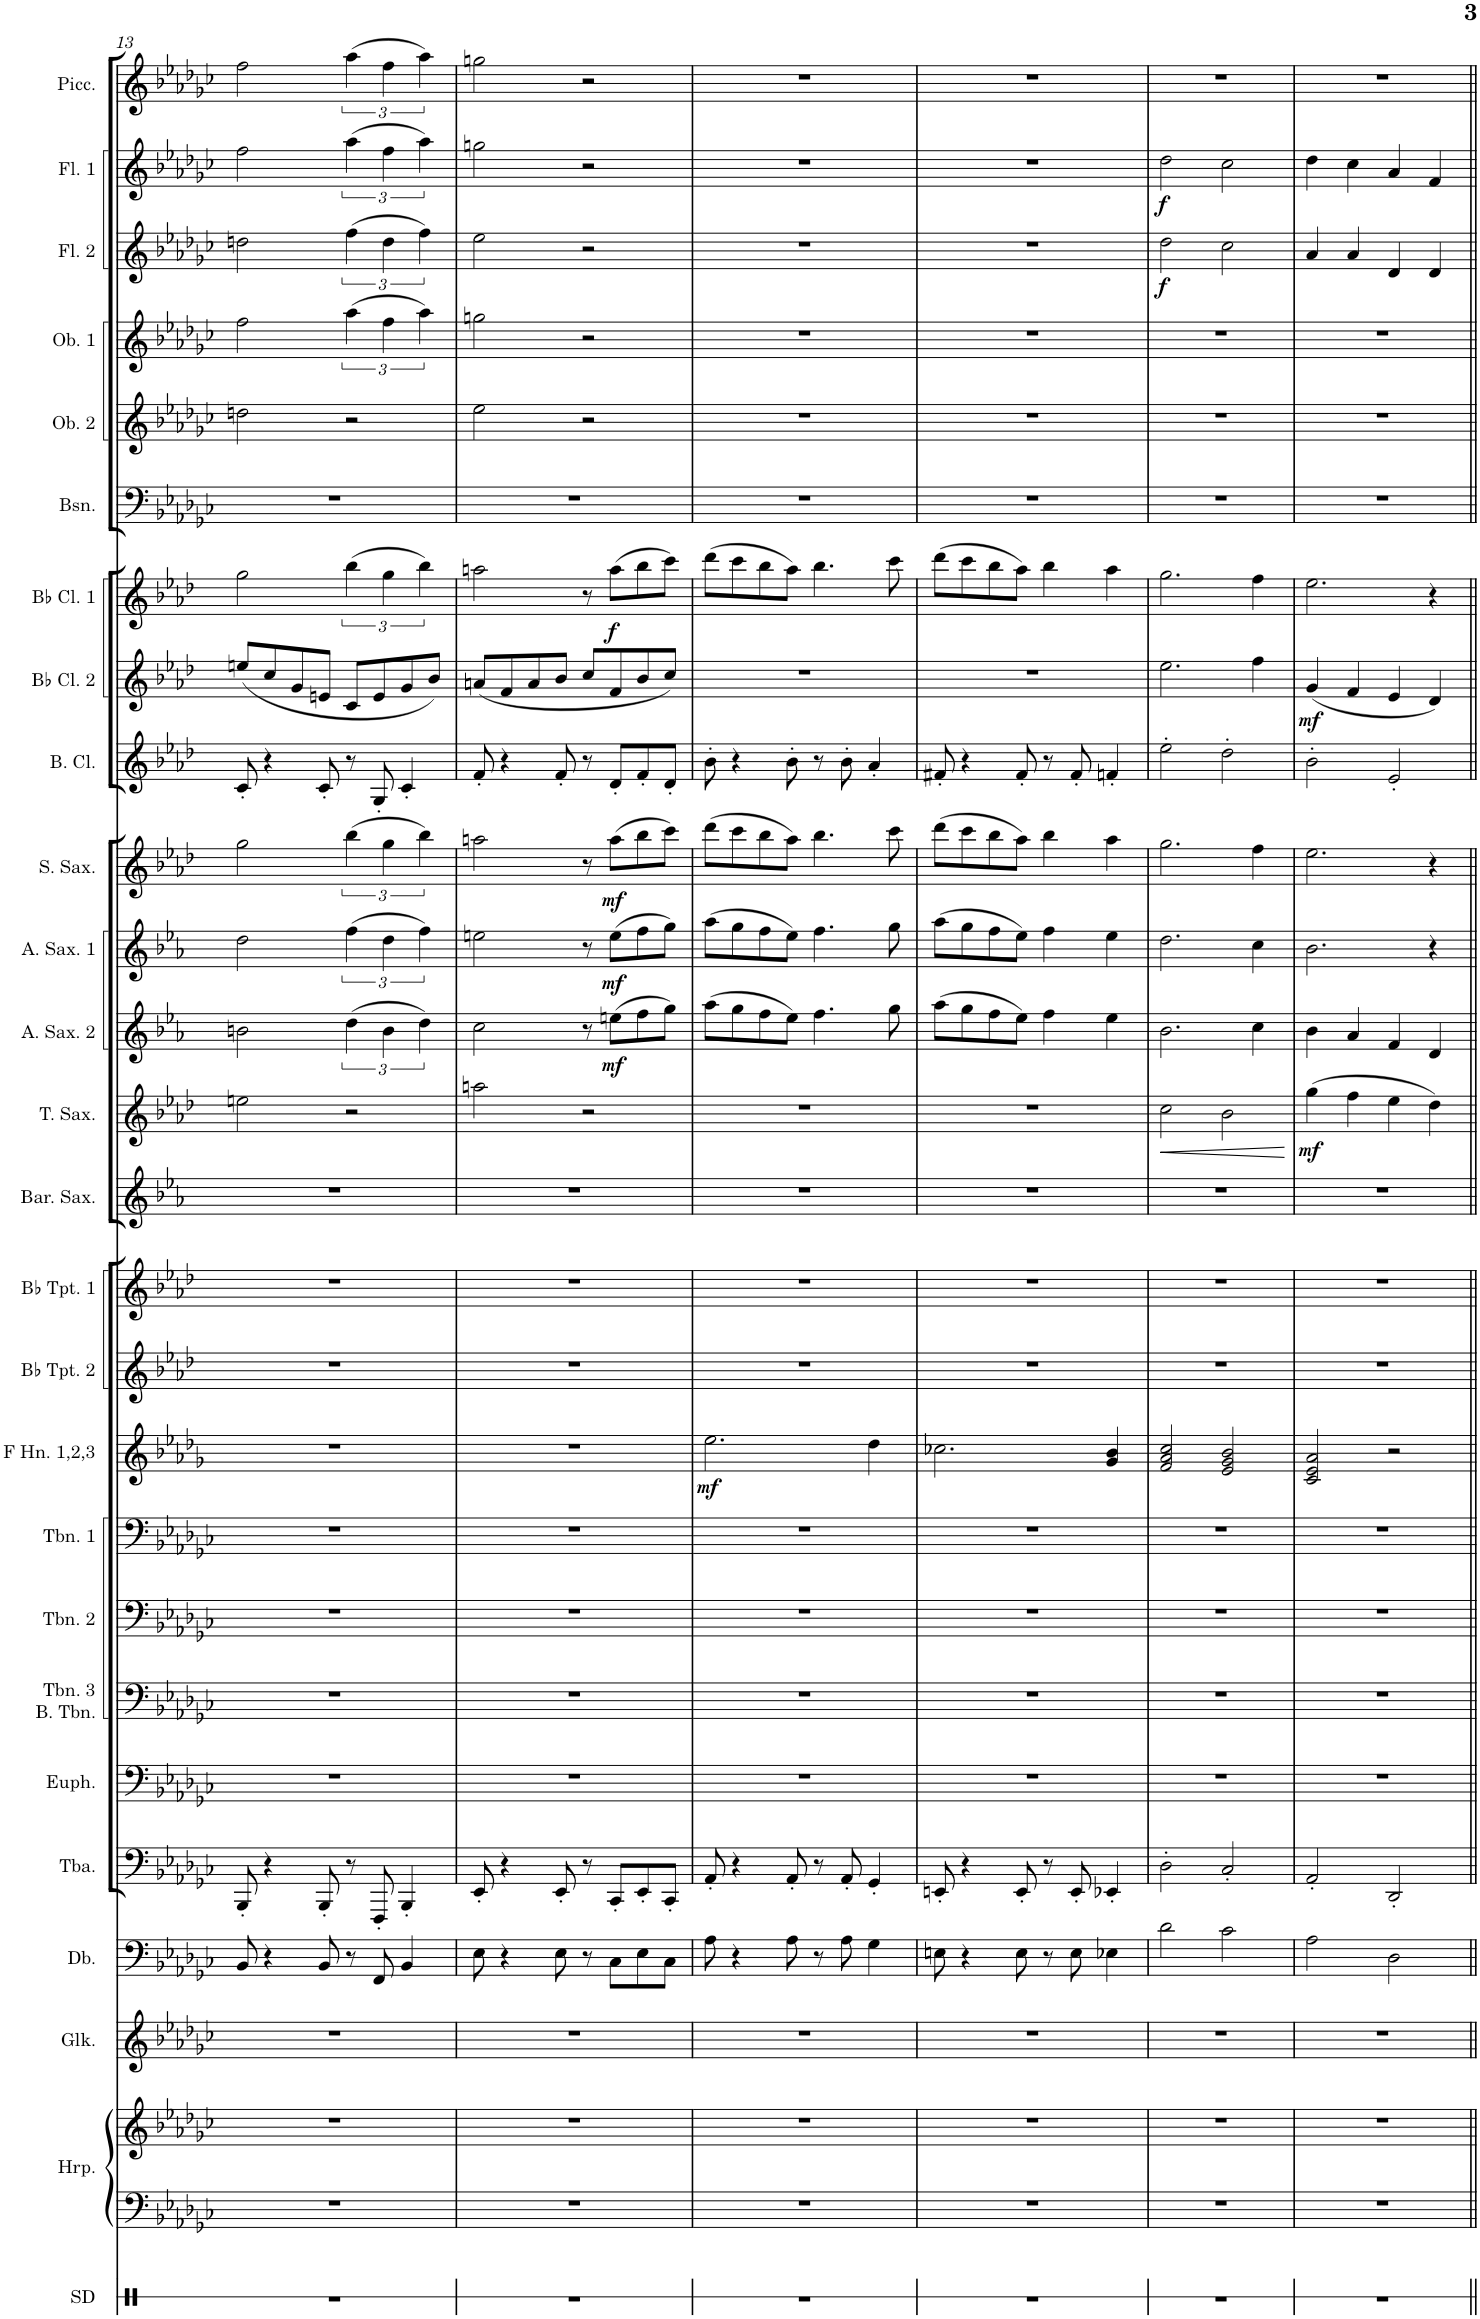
**kern	**kern	**kern	**kern	**kern	**kern	**kern	**kern	**kern	**kern	**kern	**dynam	**kern	**kern	**kern	**kern	**dynam	**kern	**dynam	**kern	**dynam	**kern	**dynam	**kern	**kern	**dynam	**kern	**dynam	**kern	**kern	**kern	**kern	**dynam	**kern	**dynam	**kern
*part26	*part25	*part25	*part24	*part23	*part22	*part21	*part20	*part19	*part18	*part17	*part17	*part16	*part15	*part14	*part13	*part13	*part12	*part12	*part11	*part11	*part10	*part10	*part9	*part8	*part8	*part7	*part7	*part6	*part5	*part4	*part3	*part3	*part2	*part2	*part1
*staff27	*staff26	*staff25	*staff24	*staff23	*staff22	*staff21	*staff20	*staff19	*staff18	*staff17	*staff17	*staff16	*staff15	*staff14	*staff13	*staff13	*staff12	*staff12	*staff11	*staff11	*staff10	*staff10	*staff9	*staff8	*staff8	*staff7	*staff7	*staff6	*staff5	*staff4	*staff3	*staff3	*staff2	*staff2	*staff1
*I"Snare Drum	*I"Harp	*	*I"Glockenspiel	*I"Double Bass	*I"Tuba	*I"Euphonium	*I"Trombone 3 &amp; Bass Trombone	*I"Trombone 2	*I"Trombone 1	*I"F Horn 1,2,3	*	*I"Bb Trumpet 2	*I"Bb Trumpet 1	*I"Baritone Saxophone	*I"Tenor Saxophone	*	*I"Alto Saxophone 2	*	*I"Alto Saxophone 1	*	*I"Soprano Saxophone	*	*I"Bass Clarinet	*I"Bb Clarinet 2	*	*I"Bb Clarinet 1	*	*I"Bassoon	*I"Oboe 2	*I"Oboe 1	*I"Flute 2	*	*I"Flute 1	*	*I"Piccolo
*I'SD	*I'Hrp.	*	*I'Glk.	*I'Db.	*I'Tba.	*I'Euph.	*I'Tbn. 3 B. Tbn.	*I'Tbn. 2	*I'Tbn. 1	*I'F Hn. 1,2,3	*	*I'Bb Tpt. 2	*I'Bb Tpt. 1	*I'Bar. Sax.	*I'T. Sax.	*	*I'A. Sax. 2	*	*I'A. Sax. 1	*	*I'S. Sax.	*	*I'B. Cl.	*I'Bb Cl. 2	*	*I'Bb Cl. 1	*	*I'Bsn.	*I'Ob. 2	*I'Ob. 1	*I'Fl. 2	*	*I'Fl. 1	*	*I'Picc.
!!LO:PB:g=z
*clefX	*clefF4	*clefG2	*clefG2	*clefF4	*clefF4	*clefF4	*clefF4	*clefF4	*clefF4	*clefG2	*	*clefG2	*clefG2	*clefG2	*clefG2	*	*clefG2	*	*clefG2	*	*clefG2	*	*clefG2	*clefG2	*	*clefG2	*	*clefF4	*clefG2	*clefG2	*clefG2	*	*clefG2	*	*clefG2
*	*	*	*Trd-14c-24	*Trd7c12	*	*	*	*	*	*Trd4c7	*	*Trd1c2	*Trd1c2	*Trd12c21	*Trd8c14	*	*Trd5c9	*	*Trd5c9	*	*Trd1c2	*	*Trd8c14	*Trd1c2	*	*Trd1c2	*	*	*	*	*	*	*	*	*Trd-7c-12
*k[]	*k[b-e-a-d-g-c-]	*k[b-e-a-d-g-c-]	*k[b-e-a-d-g-c-]	*k[b-e-a-d-g-c-]	*k[b-e-a-d-g-c-]	*k[b-e-a-d-g-c-]	*k[b-e-a-d-g-c-]	*k[b-e-a-d-g-c-]	*k[b-e-a-d-g-c-]	*k[b-e-a-d-g-]	*	*k[b-e-a-d-]	*k[b-e-a-d-]	*k[b-e-a-]	*k[b-e-a-d-]	*	*k[b-e-a-]	*	*k[b-e-a-]	*	*k[b-e-a-d-]	*	*k[b-e-a-d-]	*k[b-e-a-d-]	*	*k[b-e-a-d-]	*	*k[b-e-a-d-g-c-]	*k[b-e-a-d-g-c-]	*k[b-e-a-d-g-c-]	*k[b-e-a-d-g-c-]	*	*k[b-e-a-d-g-c-]	*	*k[b-e-a-d-g-c-]
*M4/4	*M4/4	*M4/4	*M4/4	*M4/4	*M4/4	*M4/4	*M4/4	*M4/4	*M4/4	*M4/4	*	*M4/4	*M4/4	*M4/4	*M4/4	*	*M4/4	*	*M4/4	*	*M4/4	*	*M4/4	*M4/4	*	*M4/4	*	*M4/4	*M4/4	*M4/4	*M4/4	*	*M4/4	*	*M4/4
=13	=13	=13	=13	=13	=13	=13	=13	=13	=13	=13	=13	=13	=13	=13	=13	=13	=13	=13	=13	=13	=13	=13	=13	=13	=13	=13	=13	=13	=13	=13	=13	=13	=13	=13	=13
1r	1r	1r	1r	8BB-/	8BBB-'/	1r	1r	1r	1r	1r	.	1r	1r	1r	2een\	.	2bn\	.	2dd\	.	2gg\	.	8c'/	(8een/L	.	2gg\	.	1r	2ddn\	2ff\	2ddn\	.	2ff\	.	2ff\
.	.	.	.	4r	4r	.	.	.	.	.	.	.	.	.	.	.	.	.	.	.	.	.	4r	8cc/	.	.	.	.	.	.	.	.	.	.	.
.	.	.	.	.	.	.	.	.	.	.	.	.	.	.	.	.	.	.	.	.	.	.	.	8g/	.	.	.	.	.	.	.	.	.	.	.
.	.	.	.	8BB-/	8BBB-'/	.	.	.	.	.	.	.	.	.	.	.	.	.	.	.	.	.	8c'/	8en/J	.	.	.	.	.	.	.	.	.	.	.
.	.	.	.	8r	8r	.	.	.	.	.	.	.	.	.	2r	.	(6dd\	.	(6ff\	.	(6bb-\	.	8r	8c/L	.	(6bb-\	.	.	2r	(6aa-\	(6ff\	.	(6aa-\	.	(6aa-\
.	.	.	.	8FF/	8FFF'/	.	.	.	.	.	.	.	.	.	.	.	.	.	.	.	.	.	8G'/	8e/	.	.	.	.	.	.	.	.	.	.	.
.	.	.	.	.	.	.	.	.	.	.	.	.	.	.	.	.	6b\	.	6dd\	.	6gg\	.	.	.	.	6gg\	.	.	.	6ff\	6dd\	.	6ff\	.	6ff\
.	.	.	.	4BB-/	4BBB-'/	.	.	.	.	.	.	.	.	.	.	.	.	.	.	.	.	.	4c'/	8g/	.	.	.	.	.	.	.	.	.	.	.
.	.	.	.	.	.	.	.	.	.	.	.	.	.	.	.	.	6dd\)	.	6ff\)	.	6bb-\)	.	.	.	.	6bb-\)	.	.	.	6aa-\)	6ff\)	.	6aa-\)	.	6aa-\)
.	.	.	.	.	.	.	.	.	.	.	.	.	.	.	.	.	.	.	.	.	.	.	.	8b-/J)	.	.	.	.	.	.	.	.	.	.	.
=14	=14	=14	=14	=14	=14	=14	=14	=14	=14	=14	=14	=14	=14	=14	=14	=14	=14	=14	=14	=14	=14	=14	=14	=14	=14	=14	=14	=14	=14	=14	=14	=14	=14	=14	=14
1r	1r	1r	1r	8E-\	8EE-'/	1r	1r	1r	1r	1r	.	1r	1r	1r	2aan\	.	2cc\	.	2een\	.	2aan\	.	8f'/	(8an/L	.	2aan\	.	1r	2ee-\	2ggn\	2ee-\	.	2ggn\	.	2ggn\
.	.	.	.	4r	4r	.	.	.	.	.	.	.	.	.	.	.	.	.	.	.	.	.	4r	8f/	.	.	.	.	.	.	.	.	.	.	.
.	.	.	.	.	.	.	.	.	.	.	.	.	.	.	.	.	.	.	.	.	.	.	.	8a/	.	.	.	.	.	.	.	.	.	.	.
.	.	.	.	8E-\	8EE-'/	.	.	.	.	.	.	.	.	.	.	.	.	.	.	.	.	.	8f'/	8b-/J	.	.	.	.	.	.	.	.	.	.	.
.	.	.	.	8r	8r	.	.	.	.	.	.	.	.	.	2r	.	8r	.	8r	.	8r	.	8r	8cc/L	.	8r	.	.	2r	2r	2r	.	2r	.	2r
!	!	!	!	!	!	!	!	!	!	!	!	!	!	!	!	!	!	!LO:DY:b	!	!LO:DY:b	!	!LO:DY:b	!	!	!	!	!LO:DY:b	!	!	!	!	!	!	!	!
.	.	.	.	8C-\L	8CC-'/L	.	.	.	.	.	.	.	.	.	.	.	(8een\L	mf	(8ee\L	mf	(8aa\L	mf	8d-'/L	8f/	.	(8aa\L	f	.	.	.	.	.	.	.	.
.	.	.	.	8E-\	8EE-'/	.	.	.	.	.	.	.	.	.	.	.	8ff\	.	8ff\	.	8bb-\	.	8f'/	8b-/	.	8bb-\	.	.	.	.	.	.	.	.	.
.	.	.	.	8C-\J	8CC-'/J	.	.	.	.	.	.	.	.	.	.	.	8gg\J)	.	8gg\J)	.	8ccc\J)	.	8d-'/J	8cc/J)	.	8ccc\J)	.	.	.	.	.	.	.	.	.
=15	=15	=15	=15	=15	=15	=15	=15	=15	=15	=15	=15	=15	=15	=15	=15	=15	=15	=15	=15	=15	=15	=15	=15	=15	=15	=15	=15	=15	=15	=15	=15	=15	=15	=15	=15
!	!	!	!	!	!	!	!	!	!	!	!LO:DY:b	!	!	!	!	!	!	!	!	!	!	!	!	!	!	!	!	!	!	!	!	!	!	!	!
1r	1r	1r	1r	8A-\	8AA-'/	1r	1r	1r	1r	2.ee-\	mf	1r	1r	1r	1r	.	(8aa-\L	.	(8aa-\L	.	(8ddd-\L	.	8b-'\	1r	.	(8ddd-\L	.	1r	1r	1r	1r	.	1r	.	1r
.	.	.	.	4r	4r	.	.	.	.	.	.	.	.	.	.	.	8gg\	.	8gg\	.	8ccc\	.	4r	.	.	8ccc\	.	.	.	.	.	.	.	.	.
.	.	.	.	.	.	.	.	.	.	.	.	.	.	.	.	.	8ff\	.	8ff\	.	8bb-\	.	.	.	.	8bb-\	.	.	.	.	.	.	.	.	.
.	.	.	.	8A-\	8AA-'/	.	.	.	.	.	.	.	.	.	.	.	8ee-\J)	.	8ee-\J)	.	8aa-\J)	.	8b-'\	.	.	8aa-\J)	.	.	.	.	.	.	.	.	.
.	.	.	.	8r	8r	.	.	.	.	.	.	.	.	.	.	.	4.ff\	.	4.ff\	.	4.bb-\	.	8r	.	.	4.bb-\	.	.	.	.	.	.	.	.	.
.	.	.	.	8A-\	8AA-'/	.	.	.	.	.	.	.	.	.	.	.	.	.	.	.	.	.	8b-'\	.	.	.	.	.	.	.	.	.	.	.	.
.	.	.	.	4G-\	4GG-'/	.	.	.	.	4dd-\	.	.	.	.	.	.	.	.	.	.	.	.	4a-'/	.	.	.	.	.	.	.	.	.	.	.	.
.	.	.	.	.	.	.	.	.	.	.	.	.	.	.	.	.	8gg\	.	8gg\	.	8ccc\	.	.	.	.	8ccc\	.	.	.	.	.	.	.	.	.
=16	=16	=16	=16	=16	=16	=16	=16	=16	=16	=16	=16	=16	=16	=16	=16	=16	=16	=16	=16	=16	=16	=16	=16	=16	=16	=16	=16	=16	=16	=16	=16	=16	=16	=16	=16
1r	1r	1r	1r	8En\	8EEn'/	1r	1r	1r	1r	2.cc-X\	.	1r	1r	1r	1r	.	(8aa-\L	.	(8aa-\L	.	(8ddd-\L	.	8f#X'/	1r	.	(8ddd-\L	.	1r	1r	1r	1r	.	1r	.	1r
.	.	.	.	4r	4r	.	.	.	.	.	.	.	.	.	.	.	8gg\	.	8gg\	.	8ccc\	.	4r	.	.	8ccc\	.	.	.	.	.	.	.	.	.
.	.	.	.	.	.	.	.	.	.	.	.	.	.	.	.	.	8ff\	.	8ff\	.	8bb-\	.	.	.	.	8bb-\	.	.	.	.	.	.	.	.	.
.	.	.	.	8E\	8EE'/	.	.	.	.	.	.	.	.	.	.	.	8ee-\J)	.	8ee-\J)	.	8aa-\J)	.	8f#'/	.	.	8aa-\J)	.	.	.	.	.	.	.	.	.
.	.	.	.	8r	8r	.	.	.	.	.	.	.	.	.	.	.	4ff\	.	4ff\	.	4bb-\	.	8r	.	.	4bb-\	.	.	.	.	.	.	.	.	.
.	.	.	.	8E\	8EE'/	.	.	.	.	.	.	.	.	.	.	.	.	.	.	.	.	.	8f#'/	.	.	.	.	.	.	.	.	.	.	.	.
.	.	.	.	4E-X\	4EE-X'/	.	.	.	.	4g-/ 4b-/	.	.	.	.	.	.	4ee-\	.	4ee-\	.	4aa-\	.	4fn'/	.	.	4aa-\	.	.	.	.	.	.	.	.	.
=17	=17	=17	=17	=17	=17	=17	=17	=17	=17	=17	=17	=17	=17	=17	=17	=17	=17	=17	=17	=17	=17	=17	=17	=17	=17	=17	=17	=17	=17	=17	=17	=17	=17	=17	=17
!	!	!	!	!	!	!	!	!	!	!	!	!	!	!	!	!LO:HP:b	!	!	!	!	!	!	!	!	!	!	!	!	!	!	!	!LO:DY:b	!	!LO:DY:b	!
1r	1r	1r	1r	2d-\	2D-'\	1r	1r	1r	1r	2f/ 2a-/ 2cc/	.	1r	1r	1r	2cc\	<	2.b-\	.	2.dd\	.	2.gg\	.	2ee-'\	2.ee-\	.	2.gg\	.	1r	1r	1r	2dd-\	f	2dd-\	f	1r
.	.	.	.	2c-\	2C-'/	.	.	.	.	2e-/ 2g-/ 2b-/	.	.	.	.	2b-\	.	.	.	.	.	.	.	2dd-'\	.	.	.	.	.	.	.	2cc-\	.	2cc-\	.	.
.	.	.	.	.	.	.	.	.	.	.	.	.	.	.	.	.	4cc\	.	4cc\	.	4ff\	.	.	4ff\	.	4ff\	.	.	.	.	.	.	.	.	.
.	.	.	.	.	.	.	.	.	.	.	.	.	.	.	.	[	.	.	.	.	.	.	.	.	.	.	.	.	.	.	.	.	.	.	.
=18	=18	=18	=18	=18	=18	=18	=18	=18	=18	=18	=18	=18	=18	=18	=18	=18	=18	=18	=18	=18	=18	=18	=18	=18	=18	=18	=18	=18	=18	=18	=18	=18	=18	=18	=18
!	!	!	!	!	!	!	!	!	!	!	!	!	!	!	!	!LO:DY:b	!	!	!	!	!	!	!	!	!LO:DY:b	!	!	!	!	!	!	!	!	!	!
1r	1r	1r	1r	2A-\	2AA-'/	1r	1r	1r	1r	2c/ 2e-/ 2a-/	.	1r	1r	1r	(4gg\	mf	4b-\	.	2.b-\	.	2.ee-\	.	2b-'\	(4g/	mf	2.ee-\	.	1r	1r	1r	4a-/	.	4dd-\	.	1r
.	.	.	.	.	.	.	.	.	.	.	.	.	.	.	4ff\	.	4a-/	.	.	.	.	.	.	4f/	.	.	.	.	.	.	4a-/	.	4cc-\	.	.
.	.	.	.	2D-\	2DD-'/	.	.	.	.	2r	.	.	.	.	4ee-\	.	4f/	.	.	.	.	.	2e-'/	4e-/	.	.	.	.	.	.	4d-/	.	4a-/	.	.
.	.	.	.	.	.	.	.	.	.	.	.	.	.	.	4dd-\)	.	4d/	.	4r	.	4r	.	.	4d-/)	.	4r	.	.	.	.	4d-/	.	4f/	.	.
=||	=||	=||	=||	=||	=||	=||	=||	=||	=||	=||	=||	=||	=||	=||	=||	=||	=||	=||	=||	=||	=||	=||	=||	=||	=||	=||	=||	=||	=||	=||	=||	=||	=||	=||	=||
*-	*-	*-	*-	*-	*-	*-	*-	*-	*-	*-	*-	*-	*-	*-	*-	*-	*-	*-	*-	*-	*-	*-	*-	*-	*-	*-	*-	*-	*-	*-	*-	*-	*-	*-	*-
